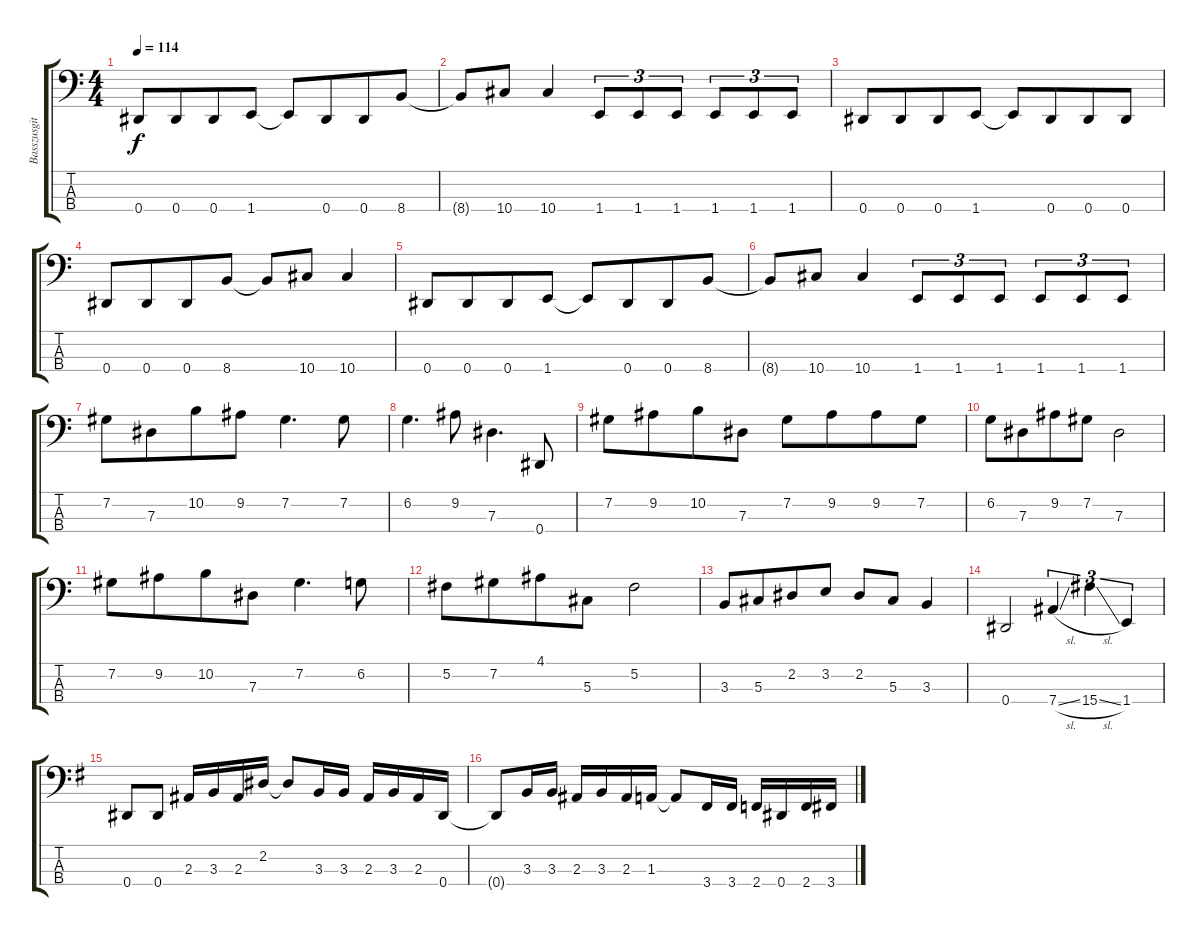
\track ("Basszusgitár (Barry Dunaway)" "Basszusgit") {instrument electricbassfinger}
\staff {score tabs}
\tuning (Gb2 Db2 Ab1 Eb1) {hide}
\ts (4 4)
\tempo 114
\clef f4
\ks c
0.4.8{dy f} 0.4.8{beam merge} 0.4.8 1.4.8 1.4{t}.8 0.4.8{beam merge} 0.4.8 8.4.8 |
8.4{t}.8 10.4.8 10.4.4 1.4.8{tu (3 2)} 1.4.8{tu (3 2)} 1.4.8{tu (3 2)} 1.4.8{tu (3 2)} 1.4.8{tu (3 2)} 1.4.8{tu (3 2)} |
0.4.8 0.4.8{beam merge} 0.4.8 1.4.8 1.4{t}.8 0.4.8{beam merge} 0.4.8 0.4.8 |
0.4.8 0.4.8{beam merge} 0.4.8 8.4.8 8.4{t}.8 10.4.8 10.4.4 |
0.4.8 0.4.8{beam merge} 0.4.8 1.4.8 1.4{t}.8 0.4.8{beam merge} 0.4.8 8.4.8 |
8.4{t}.8 10.4.8 10.4.4 1.4.8{tu (3 2)} 1.4.8{tu (3 2)} 1.4.8{tu (3 2)} 1.4.8{tu (3 2)} 1.4.8{tu (3 2)} 1.4.8{tu (3 2)} |
7.2.8 7.3.8{beam merge} 10.2.8 9.2.8 7.2.4{d} 7.2.8 |
6.2.4{d} 9.2.8 7.3.4{d} 0.4.8 |
7.2.8 9.2.8{beam merge} 10.2.8 7.3.8 7.2.8 9.2.8{beam merge} 9.2.8 7.2.8 |
6.2.8 7.3.8{beam merge} 9.2.8 7.2.8 7.3.2 |
7.2.8 9.2.8{beam merge} 10.2.8 7.3.8 7.2.4{d} 6.2.8 |
5.2.8 7.2.8{beam merge} 4.1.8 5.3.8 5.2.2 |
3.3.8 5.3.8{beam merge} 2.2.8 3.2.8 2.2.8 5.3.8 3.3.4 |
0.4.2 7.4{sl}.4{tu (3 2)} 15.4{sl}.4{tu (3 2)} 1.4.4{tu (3 2)} |
\ks g
0.4.8 0.4.8 2.3.16 3.3.16 2.3.16 2.2.16 2.2{t}.8 3.3.16 3.3.16 2.3.16 3.3.16 2.3.16 0.4.16 |
0.4{t}.8 3.3.16 3.3.16 2.3.16 3.3.16 2.3.16 1.3.16 1.3{t}.8 3.4.16 3.4.16 2.4.16 0.4.16 2.4.16 3.4.16
